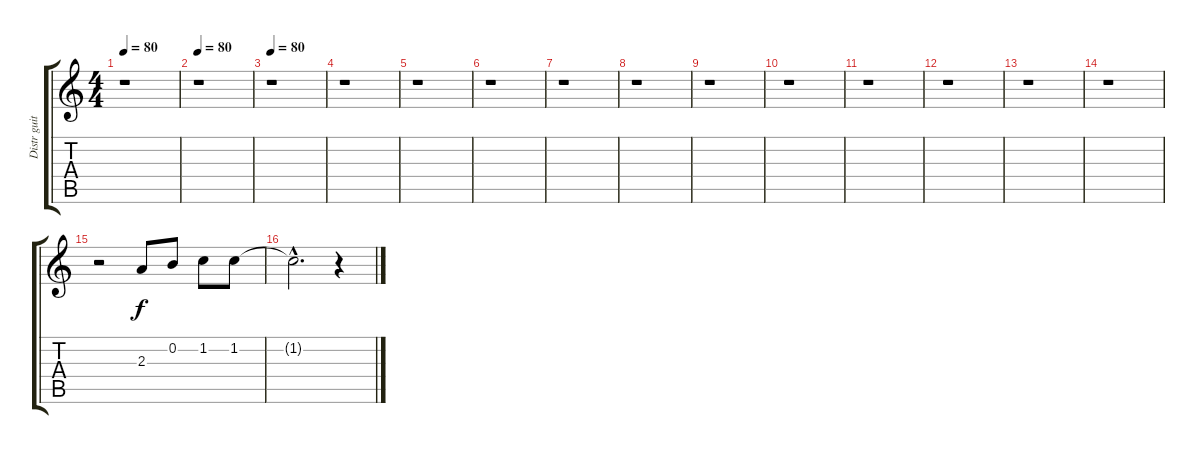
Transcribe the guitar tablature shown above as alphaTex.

\track ("Distr guit" "Distr guit") {instrument distortionguitar}
\staff {score tabs}
\tuning (E4 B3 G3 D3 A2 E2) {hide}
\ts (4 4)
\tempo 80
\clef g2
\ks c
r.1{dy f} |
\tempo 80
r.1 |
\tempo 80
r.1 |
r.1 |
r.1 |
r.1 |
r.1 |
r.1 |
r.1 |
r.1 |
r.1 |
r.1 |
r.1 |
r.1 |
r.2 2.3.8{volume 11} 0.2.8 1.2.8 1.2.8 |
1.2{hac t}.2{d} r.4
